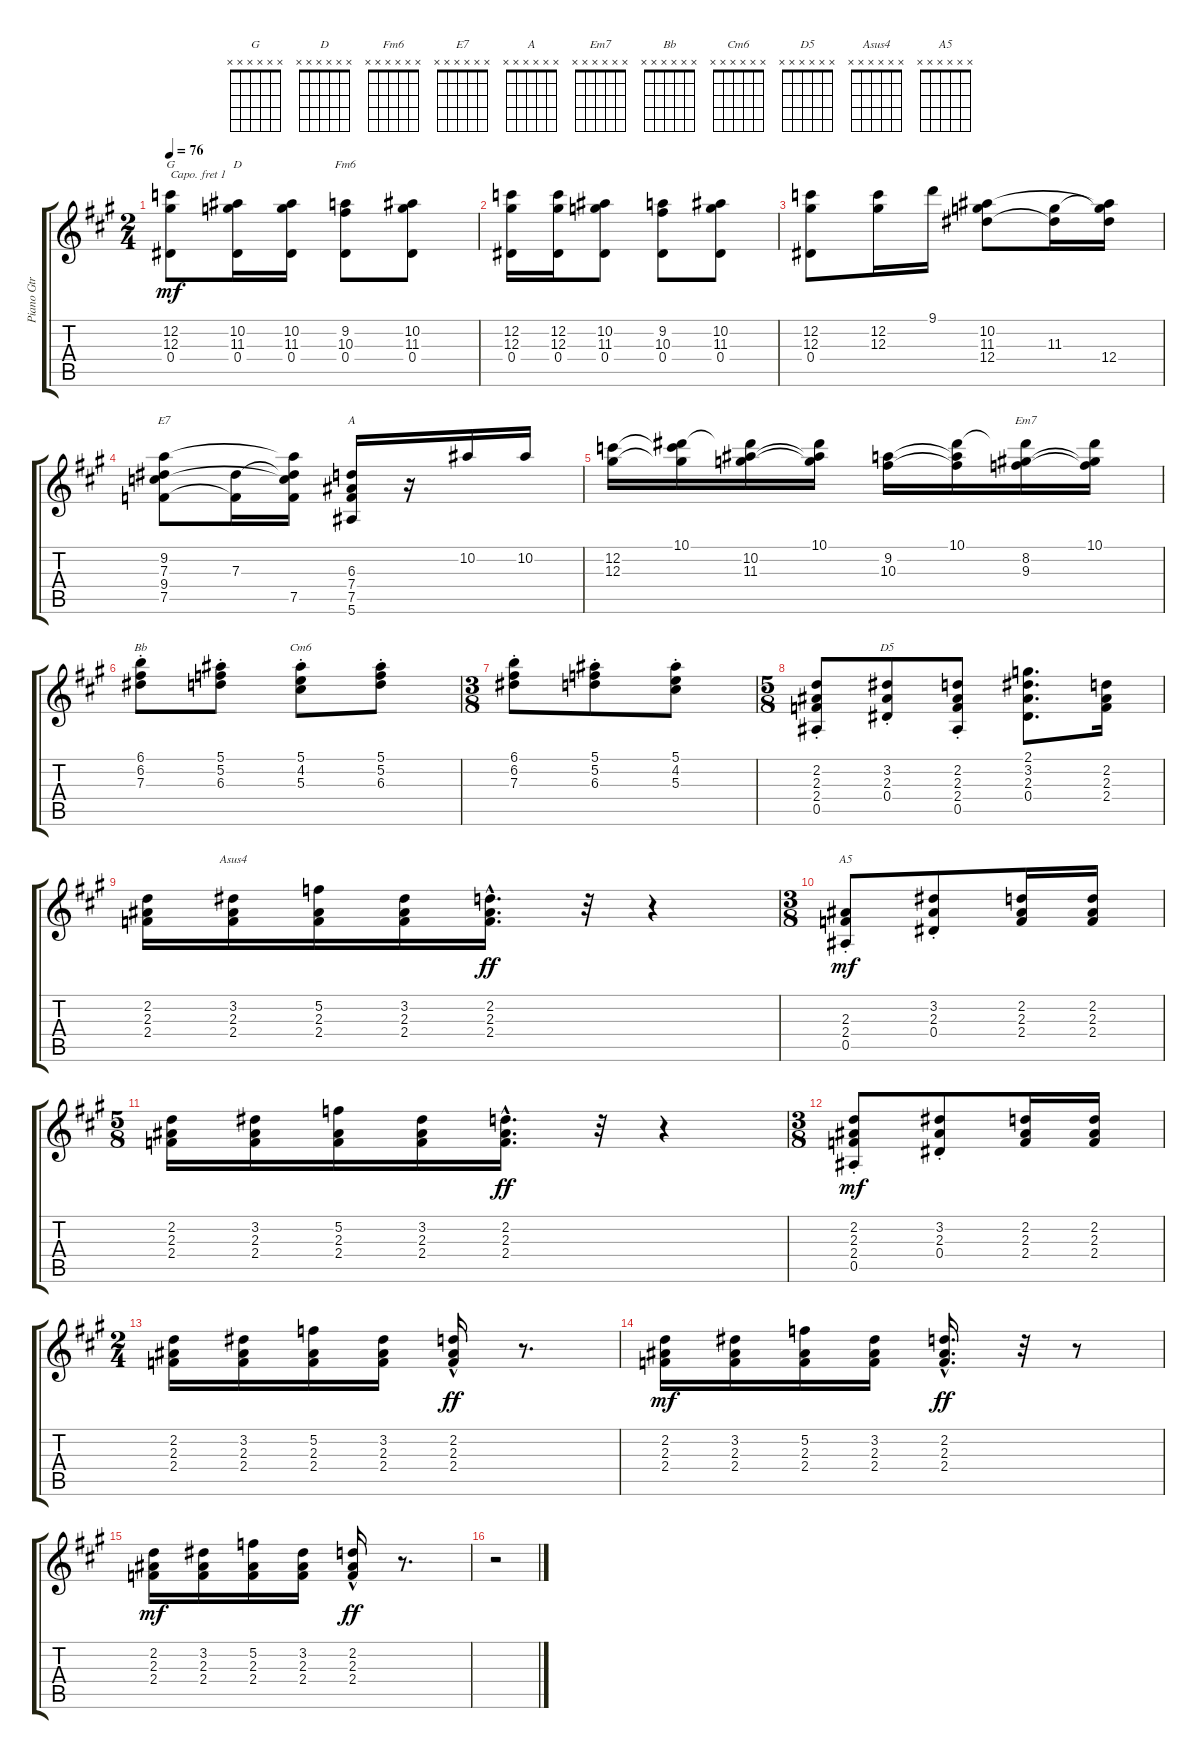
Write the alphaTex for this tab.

\track ("Piano Gtr Adapt (mute if listening mix)" "Piano Gtr ") {mute instrument electricguitarjazz}
\staff {score tabs}
\capo 1
\tuning (E4 B3 G3 D3 A2 E2) {hide}
\chord ("G" x x x x x x)
\chord ("D" x x x x x x)
\chord ("Fm6" x x x x x x)
\chord ("E7" x x x x x x)
\chord ("A" x x x x x x)
\chord ("Em7" x x x x x x)
\chord ("Bb" x x x x x x)
\chord ("Cm6" x x x x x x)
\chord ("D5" x x x x x x)
\chord ("Asus4" x x x x x x)
\chord ("A5" x x x x x x)
\ts (2 4)
\tempo 76
\clef g2
\ks a
(12.2 12.3 0.4).8{ch "G" dy mf} (10.2 11.3 0.4).16{ch "D"} (10.2 11.3 0.4).16 (9.2 10.3 0.4).8{ch "Fm6"} (10.2 11.3 0.4).8 |
(12.2 12.3 0.4).16 (12.2 12.3 0.4).16 (10.2 11.3 0.4).8 (9.2 10.3 0.4).8 (10.2 11.3 0.4).8 |
(12.2 12.3 0.4).8 (12.2 12.3).16 9.1.16 (10.2 11.3 12.4).8 (11.3 12.4{t}).16 (10.2{t} 11.3{t} 12.4).16 |
(9.2 7.3 9.4 7.5).8{ch "E7"} (7.3 7.5{t}).16 (9.2{t} 7.3{t} 9.4{t} 7.5).16 (6.3 7.4 7.5 5.6).16{ch "A"} r.16 10.2.16 10.2.16 |
(12.2 12.3).16 (10.1 12.2{t} 12.3{t}).16 (10.1{t} 10.2 11.3).16 (10.1 10.2{t} 11.3{t}).16 (9.2 10.3).16 (10.1 9.2{t} 10.3{t}).16 (10.1{t} 8.2 9.3).16{ch "Em7"} (10.1 8.2{t} 9.3{t}).16 |
(6.1{st} 6.2{st} 7.3{st}).8{ch "Bb"} (5.1{st} 5.2{st} 6.3{st}).8 (5.1{st} 4.2{st} 5.3{st}).8{ch "Cm6"} (5.1{st} 5.2{st} 6.3{st}).8 |
\ts (3 8)
(6.1{st} 6.2{st} 7.3{st}).8 (5.1{st} 5.2{st} 6.3{st}).8 (5.1{st} 4.2{st} 5.3{st}).8 |
\ts (5 8)
(2.2{st} 2.3{st} 2.4{st} 0.5{st}).8 (3.2{st} 2.3{st} 0.4{st}).8{ch "D5"} (2.2{st} 2.3{st} 2.4{st} 0.5{st}).8 (2.1 3.2 2.3 0.4).8{d} (2.2 2.3 2.4).16 |
(2.2 2.3 2.4).16 (3.2 2.3 2.4).16{ch "Asus4"} (5.2 2.3 2.4).16 (3.2 2.3 2.4).16 (2.2{hac} 2.3{hac} 2.4{hac}).16{d dy ff} r.32 r.4 |
\ts (3 8)
(2.3{st} 2.4{st} 0.5{st}).8{ch "A5" dy mf} (3.2{st} 2.3{st} 0.4{st}).8 (2.2 2.3 2.4).16 (2.2 2.3 2.4).16 |
\ts (5 8)
(2.2 2.3 2.4).16 (3.2 2.3 2.4).16 (5.2 2.3 2.4).16 (3.2 2.3 2.4).16 (2.2{hac} 2.3{hac} 2.4{hac}).16{d dy ff} r.32 r.4 |
\ts (3 8)
(2.2{st} 2.3{st} 2.4{st} 0.5{st}).8{dy mf} (3.2{st} 2.3{st} 0.4{st}).8 (2.2 2.3 2.4).16 (2.2 2.3 2.4).16 |
\ts (2 4)
(2.2 2.3 2.4).16 (3.2 2.3 2.4).16 (5.2 2.3 2.4).16 (3.2 2.3 2.4).16 (2.2{hac} 2.3{hac} 2.4{hac}).16{dy ff} r.8{d} |
(2.2 2.3 2.4).16{dy mf} (3.2 2.3 2.4).16 (5.2 2.3 2.4).16 (3.2 2.3 2.4).16 (2.2{hac} 2.3{hac} 2.4{hac}).16{d dy ff} r.32 r.8 |
(2.2 2.3 2.4).16{dy mf} (3.2 2.3 2.4).16 (5.2 2.3 2.4).16 (3.2 2.3 2.4).16 (2.2{hac} 2.3{hac} 2.4{hac}).16{dy ff} r.8{d} |
r.2
